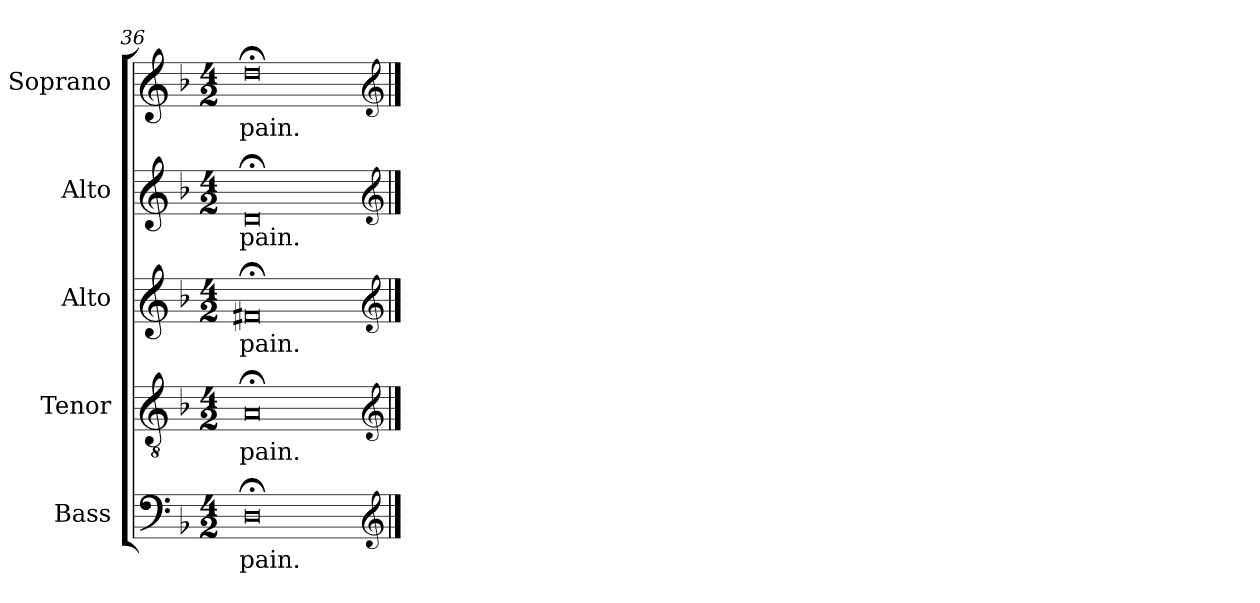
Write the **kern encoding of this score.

**kern	**text	**kern	**text	**kern	**text	**kern	**text	**kern	**text
*part5	*part5	*part4	*part4	*part3	*part3	*part2	*part2	*part1	*part1
*staff5	*staff5	*staff4	*staff4	*staff3	*staff3	*staff2	*staff2	*staff1	*staff1
*I"Bass	*	*I"Tenor	*	*I"Alto	*	*I"Alto	*	*I"Soprano	*
*I'B.	*	*I'T.	*	*	*	*	*	*I'S.	*
*clefF4	*	*clefGv2	*	*clefG2	*	*clefG2	*	*clefG2	*
*	*	*ITrd7c12	*	*	*	*	*	*	*
*k[b-]	*	*k[b-]	*	*k[b-]	*	*k[b-]	*	*k[b-]	*
*F:	*	*F:	*	*F:	*	*F:	*	*F:	*
*M4/2	*	*M4/2	*	*M4/2	*	*M4/2	*	*M4/2	*
=36	=36	=36	=36	=36	=36	=36	=36	=36	=36
!	!LO:LY:b:color=#000000	!	!	!	!	!	!	!	!
!	!	!	!LO:LY:b:color=#000000	!	!	!	!	!	!
!	!	!	!	!	!LO:LY:b:color=#000000	!	!	!	!
!	!	!	!	!	!	!	!LO:LY:b:color=#000000	!	!
!	!	!	!	!	!	!	!	!	!LO:LY:b:color=#000000
0D;i	pain.	0AA;i	pain.	0f#X;i	pain.	0d;i	pain.	0dd;i	pain.
*clefG2	*	*clefG2	*	*clefG2	*	*clefG2	*	*clefG2	*
==	==	==	==	==	==	==	==	==	==
*-	*-	*-	*-	*-	*-	*-	*-	*-	*-
